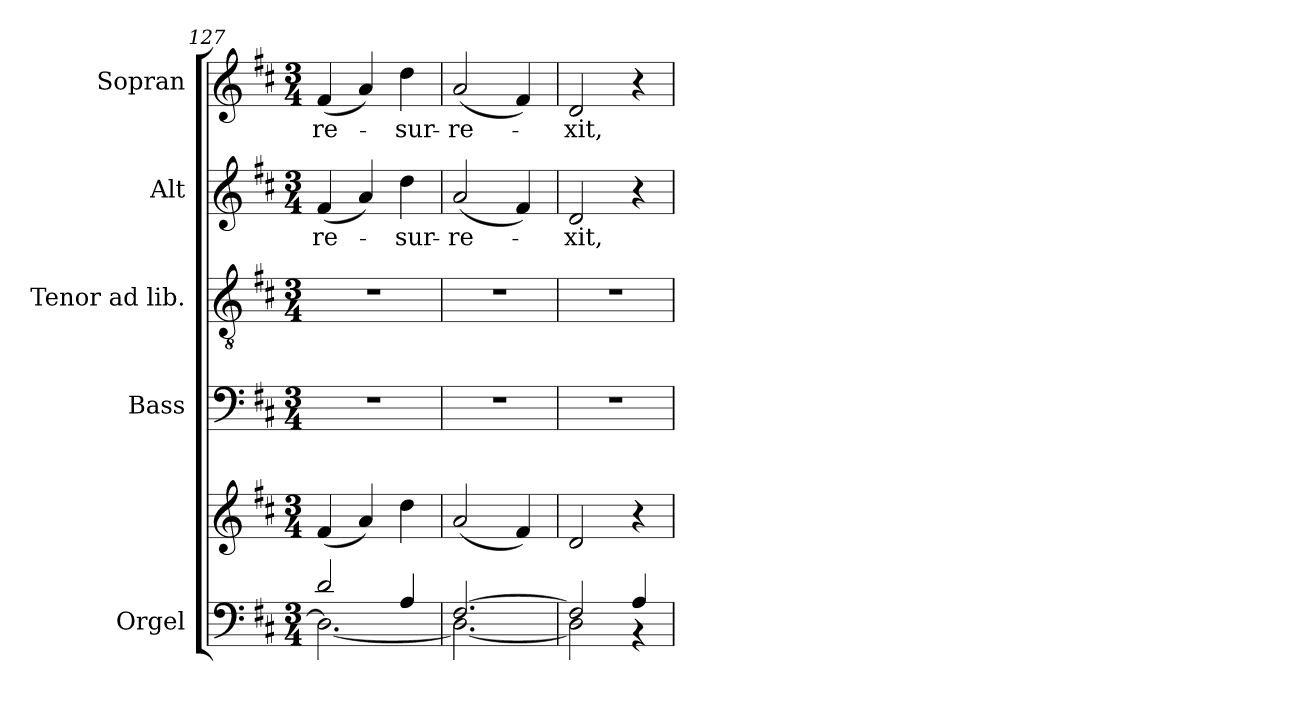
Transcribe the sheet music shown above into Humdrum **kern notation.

**kern	**kern	**kern	**kern	**kern	**text	**kern	**text
*part5	*part5	*part4	*part3	*part2	*part2	*part1	*part1
*staff6	*staff5	*staff4	*staff3	*staff2	*staff2	*staff1	*staff1
*I"Orgel	*	*I"Bass	*I"Tenor ad lib.	*I"Alt	*	*I"Sopran	*
*I'Org.	*	*I'B.	*I'T.	*I'A.	*	*I'S.	*
*clefF4	*clefG2	*clefF4	*clefGv2	*clefG2	*	*clefG2	*
*k[f#c#]	*k[f#c#]	*k[f#c#]	*k[f#c#]	*k[f#c#]	*	*k[f#c#]	*
*D:	*D:	*D:	*D:	*D:	*	*D:	*
*M3/4	*M3/4	*M3/4	*M3/4	*M3/4	*	*M3/4	*
=127	=127	=127	=127	=127	=127	=127	=127
*^	*	*	*	*	*	*	*
!	!	!	!	!	!	!LO:LY:b	!	!LO:LY:b
2d/	2.D\_	(<4f#/	2.r	2.r	(<4f#/	re-	(<4f#/	re-
.	.	4a/)	.	.	4a/)	.	4a/)	.
!	!	!	!	!	!	!LO:LY:b	!	!LO:LY:b
4A/	.	4dd\	.	.	4dd\	-sur-	4dd\	-sur-
!!LO:LB:g=z
=128	=128	=128	=128	=128	=128	=128	=128	=128
!	!	!	!	!	!	!LO:LY:b	!	!LO:LY:b
[>2.F#/	2.D\_	(<2a/	2.r	2.r	(<2a/	-re-	(<2a/	-re-
.	.	4f#/)	.	.	4f#/)	.	4f#/)	.
=129	=129	=129	=129	=129	=129	=129	=129	=129
!	!	!	!	!	!	!LO:LY:b	!	!LO:LY:b
2F#/]	2D\]	2d/	2.r	2.r	2d/	-xit,	2d/	-xit,
4A/	4rBB	4r	.	.	4r	.	4r	.
*v	*v	*	*	*	*	*	*	*
=	=	=	=	=	=	=	=
*-	*-	*-	*-	*-	*-	*-	*-
